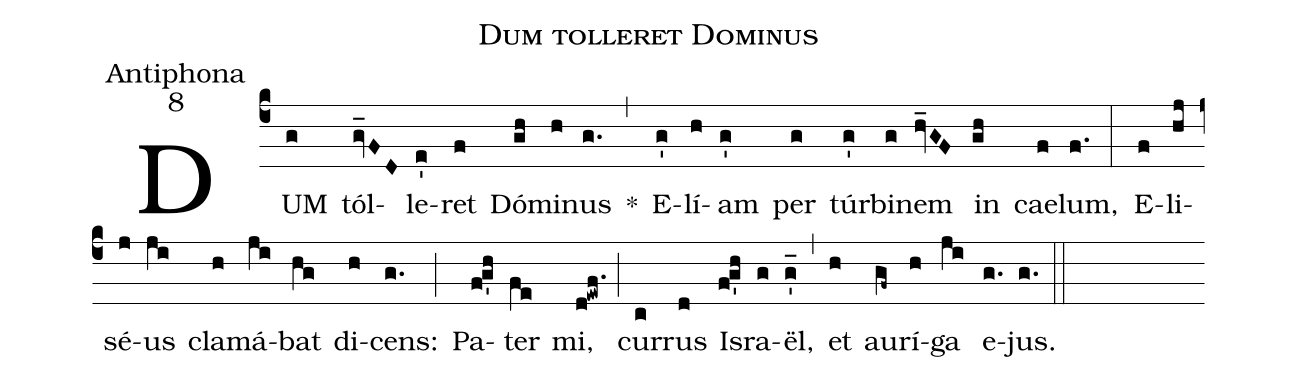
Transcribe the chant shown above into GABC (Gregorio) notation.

name:Dum tolleret Dominus;
office-part:Antiphona;
mode:8;
%%
(c4) DUM(g) tól(gv_FD)le(e')ret(f) Dó(gh)mi(h)nus(g.) *(,) E(g')lí(h)am(g') per(g) túr(g')bi(g)nem(hv_GF) in(gh) cae(f)lum,(f.) (:) E(f)li(hj)sé(j)us(ji) cla(h)má(ji)bat(hg) di(h)cens:(g.) (;) Pa(f!g'h)ter(fe) mi,(d!ewf.) (;) cur(c)rus(d) Is(f!g'h)ra(g)ël,(g'_) (,) et(h) au(gf~)rí(h)ga(ji) e(g.)jus.(g.) (::)
